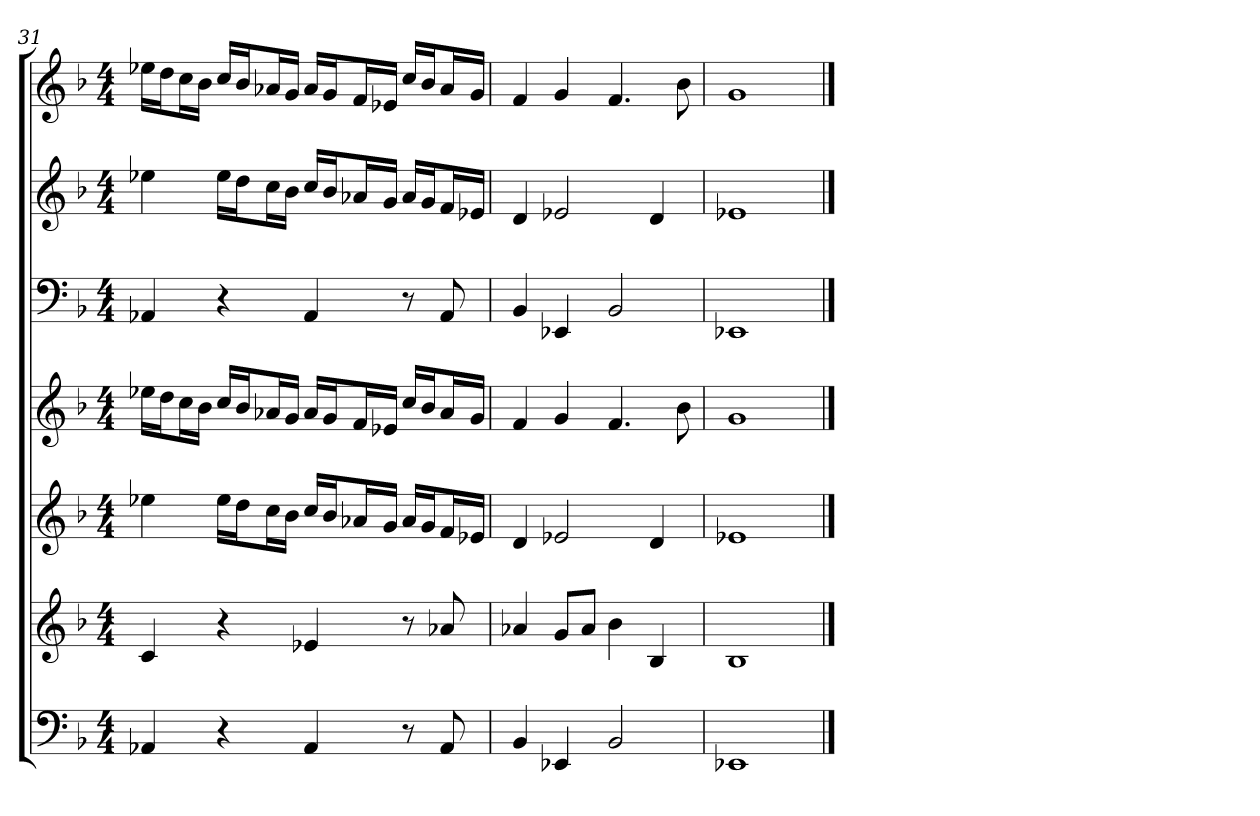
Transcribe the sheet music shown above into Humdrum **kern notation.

**kern	**kern	**kern	**kern	**kern	**kern	**kern
*part7	*part6	*part5	*part4	*part3	*part2	*part1
*staff7	*staff6	*staff5	*staff4	*staff3	*staff2	*staff1
*k[b-]	*k[b-]	*k[b-]	*k[b-]	*k[b-]	*k[b-]	*k[b-]
*F:	*F:	*F:	*F:	*F:	*F:	*F:
*M4/4	*M4/4	*M4/4	*M4/4	*M4/4	*M4/4	*M4/4
=31	=31	=31	=31	=31	=31	=31
4AA-X	4c	4ee-X	16ee-XLL	4AA-X	4ee-X	16ee-XLL
.	.	.	16ddJ	.	.	16ddJ
.	.	.	16ccL	.	.	16ccL
.	.	.	16b-JJ	.	.	16b-JJ
4r	4r	16ee-LL	16ccLL	4r	16ee-LL	16ccLL
.	.	16ddJ	16b-J	.	16ddJ	16b-J
.	.	16ccL	16a-XL	.	16ccL	16a-XL
.	.	16b-JJ	16gJJ	.	16b-JJ	16gJJ
4AA-	4e-X	16ccLL	16a-LL	4AA-	16ccLL	16a-LL
.	.	16b-J	16gJ	.	16b-J	16gJ
.	.	16a-XL	16fL	.	16a-XL	16fL
.	.	16gJJ	16e-XJJ	.	16gJJ	16e-XJJ
8r	8r	16a-LL	16ccLL	8r	16a-LL	16ccLL
.	.	16gJ	16b-J	.	16gJ	16b-J
8AA-	8a-X	16fL	16a-L	8AA-	16fL	16a-L
.	.	16e-XJJ	16gJJ	.	16e-XJJ	16gJJ
=32	=32	=32	=32	=32	=32	=32
4BB-	4a-X	4d	4f	4BB-	4d	4f
4EE-X	8gL	2e-X	4g	4EE-X	2e-X	4g
.	8a-J	.	.	.	.	.
2BB-	4b-	.	4.f	2BB-	.	4.f
.	4B-	4d	.	.	4d	.
.	.	.	8b-	.	.	8b-
=33	=33	=33	=33	=33	=33	=33
1EE-X	1B-	1e-X	1g	1EE-X	1e-X	1g
==	==	==	==	==	==	==
*-	*-	*-	*-	*-	*-	*-
